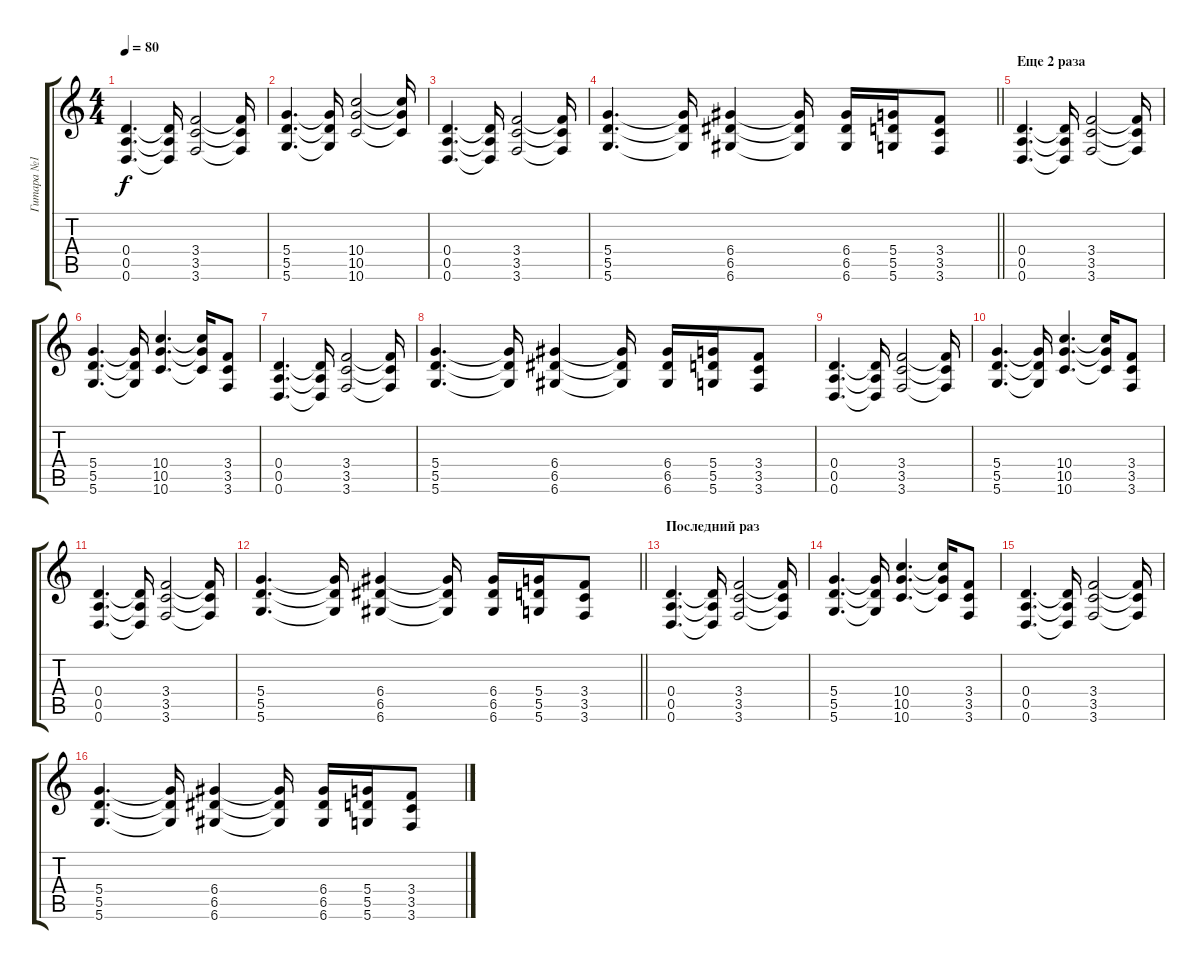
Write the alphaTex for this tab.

\track ("Гитара №1" "Гитара №1") {instrument overdrivenguitar}
\staff {score tabs}
\tuning (E4 B3 G3 D3 A2 D2) {hide}
\ts (4 4)
\tempo 80
\clef g2
\ks c
(0.4 0.5 0.6).4{d dy f} (0.4{t} 0.5{t} 0.6{t}).16 (3.4 3.5 3.6).2 (3.4{t} 3.5{t} 3.6{t}).16 |
(5.4 5.5 5.6).4{d} (5.4{t} 5.5{t} 5.6{t}).16 (10.4 10.5 10.6).2 (10.4{t} 10.5{t} 10.6{t}).16 |
(0.4 0.5 0.6).4{d} (0.4{t} 0.5{t} 0.6{t}).16 (3.4 3.5 3.6).2 (3.4{t} 3.5{t} 3.6{t}).16 |
\barLineRight lightlight
(5.4 5.5 5.6).4{d} (5.4{t} 5.5{t} 5.6{t}).16 (6.4 6.5 6.6).4 (6.4{t} 6.5{t} 6.6{t}).16 (6.4 6.5 6.6).16 (5.4 5.5 5.6).16 (3.4 3.5 3.6).8 |
\section ("" "Еще 2 раза")
(0.4 0.5 0.6).4{d} (0.4{t} 0.5{t} 0.6{t}).16 (3.4 3.5 3.6).2 (3.4{t} 3.5{t} 3.6{t}).16 |
(5.4 5.5 5.6).4{d} (5.4{t} 5.5{t} 5.6{t}).16 (10.4 10.5 10.6).4{d} (10.4{t} 10.5{t} 10.6{t}).16 (3.4 3.5 3.6).8 |
(0.4 0.5 0.6).4{d} (0.4{t} 0.5{t} 0.6{t}).16 (3.4 3.5 3.6).2 (3.4{t} 3.5{t} 3.6{t}).16 |
(5.4 5.5 5.6).4{d} (5.4{t} 5.5{t} 5.6{t}).16 (6.4 6.5 6.6).4 (6.4{t} 6.5{t} 6.6{t}).16 (6.4 6.5 6.6).16 (5.4 5.5 5.6).16 (3.4 3.5 3.6).8 |
(0.4 0.5 0.6).4{d} (0.4{t} 0.5{t} 0.6{t}).16 (3.4 3.5 3.6).2 (3.4{t} 3.5{t} 3.6{t}).16 |
(5.4 5.5 5.6).4{d} (5.4{t} 5.5{t} 5.6{t}).16 (10.4 10.5 10.6).4{d} (10.4{t} 10.5{t} 10.6{t}).16 (3.4 3.5 3.6).8 |
(0.4 0.5 0.6).4{d} (0.4{t} 0.5{t} 0.6{t}).16 (3.4 3.5 3.6).2 (3.4{t} 3.5{t} 3.6{t}).16 |
\barLineRight lightlight
(5.4 5.5 5.6).4{d} (5.4{t} 5.5{t} 5.6{t}).16 (6.4 6.5 6.6).4 (6.4{t} 6.5{t} 6.6{t}).16 (6.4 6.5 6.6).16 (5.4 5.5 5.6).16 (3.4 3.5 3.6).8 |
\section ("" "Последний раз")
(0.4 0.5 0.6).4{d} (0.4{t} 0.5{t} 0.6{t}).16 (3.4 3.5 3.6).2 (3.4{t} 3.5{t} 3.6{t}).16 |
(5.4 5.5 5.6).4{d} (5.4{t} 5.5{t} 5.6{t}).16 (10.4 10.5 10.6).4{d} (10.4{t} 10.5{t} 10.6{t}).16 (3.4 3.5 3.6).8 |
(0.4 0.5 0.6).4{d} (0.4{t} 0.5{t} 0.6{t}).16 (3.4 3.5 3.6).2 (3.4{t} 3.5{t} 3.6{t}).16 |
(5.4 5.5 5.6).4{d} (5.4{t} 5.5{t} 5.6{t}).16 (6.4 6.5 6.6).4 (6.4{t} 6.5{t} 6.6{t}).16 (6.4 6.5 6.6).16 (5.4 5.5 5.6).16 (3.4 3.5 3.6).8
